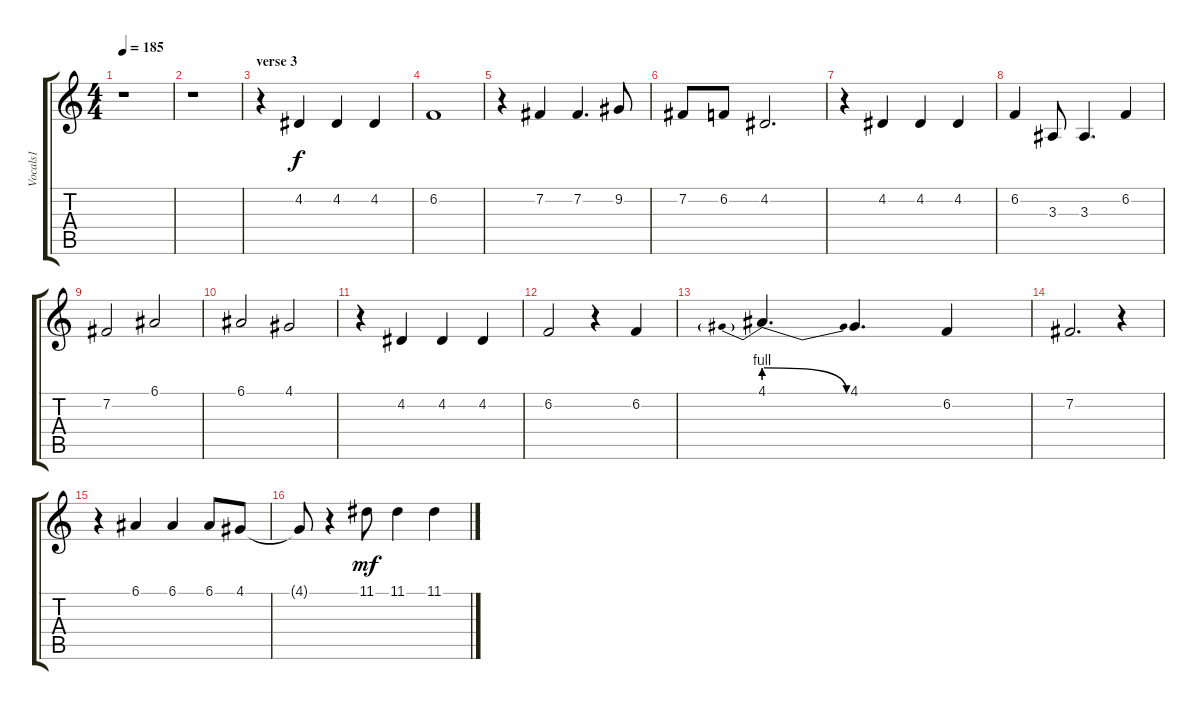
\track ("Vocals1" "Vocals1") {instrument lead2sawtooth}
\staff {score tabs}
\tuning (E4 B3 G3 D3 A2 E2) {hide}
\ts (4 4)
\tempo 185
\clef g2
\ks c
r.1{dy f} |
r.1 |
\section ("" "verse 3")
r.4 4.2.4 4.2.4 4.2.4 |
6.2.1 |
r.4 7.2.4 7.2.4{d} 9.2.8 |
7.2.8 6.2.8 4.2.2{d} |
r.4 4.2.4 4.2.4 4.2.4 |
6.2.4 3.3.8 3.3.4{d} 6.2.4 |
7.2.2 6.1.2 |
6.1.2 4.1.2 |
\section ("" "")
r.4 4.2.4 4.2.4 4.2.4 |
6.2.2 r.4 6.2.4 |
4.1{be (prebendrelease 0 4 60 0)}.4{d} 4.1.4{d} 6.2.4 |
7.2.2{d} r.4 |
r.4 6.1.4 6.1.4 6.1.8 4.1.8 |
4.1{t}.8 r.4 11.1.8{dy mf} 11.1.4 11.1.4
